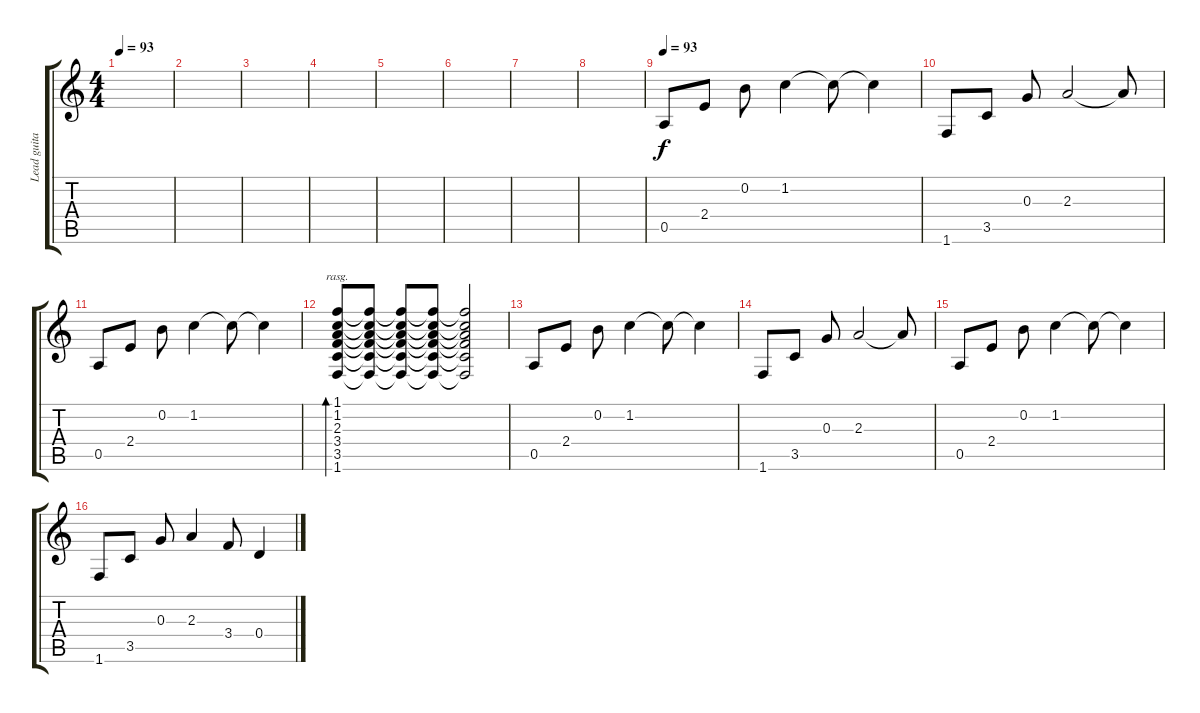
\track ("Lead guitar" "Lead guita") {instrument electricguitarclean}
\staff {score tabs}
\tuning (E4 B3 G3 D3 A2 E2) {hide}
\ts (4 4)
\tempo 93
\clef g2
\ks c
|
|
|
|
|
|
|
|
\tempo 93
0.5.8{dy f} 2.4.8 0.2.8 1.2.4 1.2{t}.8 1.2{t}.4 |
1.6.8 3.5.8 0.3.8 2.3.2 2.3{t}.8 |
0.5.8 2.4.8 0.2.8 1.2.4 1.2{t}.8 1.2{t}.4 |
(1.1 1.2 2.3 3.4 3.5 1.6).8{bd 240 rasg ii} (1.1{t} 1.2{t} 2.3{t} 3.4{t} 3.5{t} 1.6{t}).8 (1.1{t} 1.2{t} 2.3{t} 3.4{t} 3.5{t} 1.6{t}).8 (1.1{t} 1.2{t} 2.3{t} 3.4{t} 3.5{t} 1.6{t}).8 (1.1{t} 1.2{t} 2.3{t} 3.4{t} 3.5{t} 1.6{t}).2 |
0.5.8 2.4.8 0.2.8 1.2.4 1.2{t}.8 1.2{t}.4 |
1.6.8 3.5.8 0.3.8 2.3.2 2.3{t}.8 |
0.5.8 2.4.8 0.2.8 1.2.4 1.2{t}.8 1.2{t}.4 |
1.6.8 3.5.8 0.3.8 2.3.4 3.4.8 0.4.4
